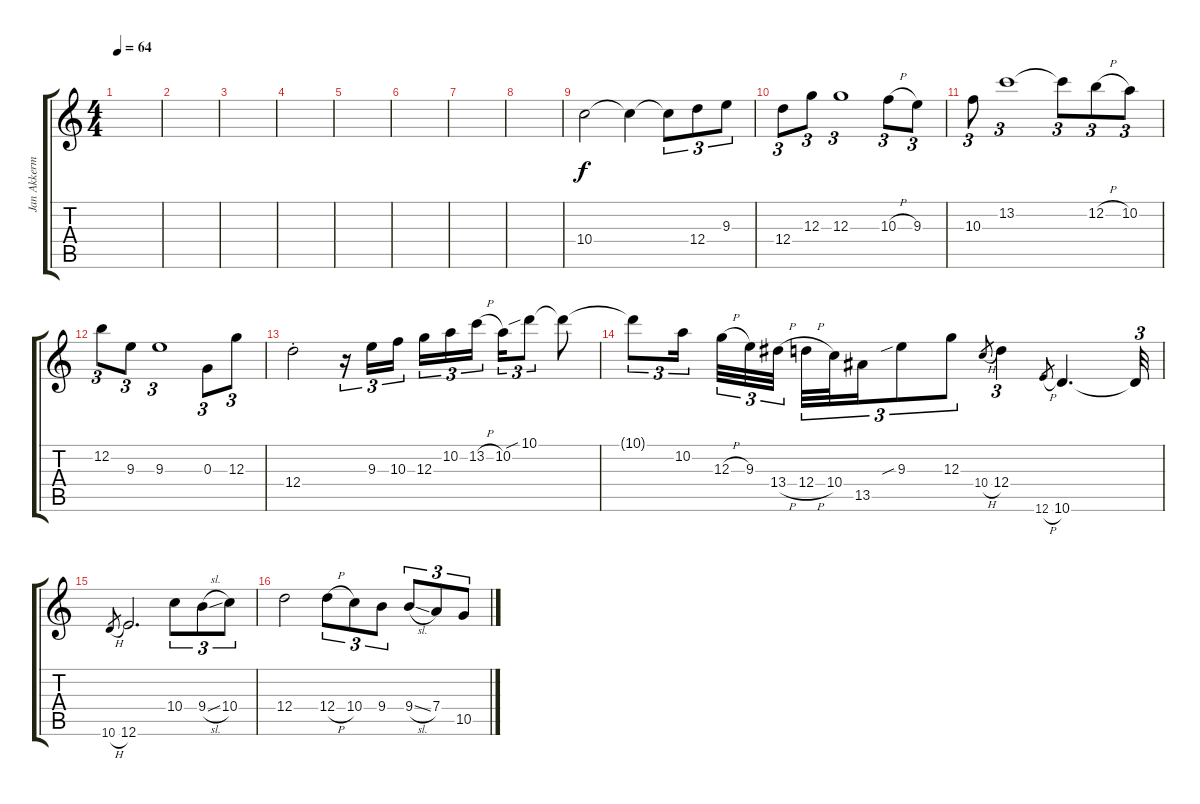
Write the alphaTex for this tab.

\track ("Jan Akkerman (clean elektrisch)" "Jan Akkerm") {instrument electricguitarclean}
\staff {score tabs}
\tuning (E4 B3 G3 D3 A2 E2) {hide}
\ts (4 4)
\tempo 64
\clef g2
\ks c
|
|
|
|
|
|
|
|
10.4.2 10.4{t}.4 10.4{t}.8{tu (3 2)} 12.4.8{tu (3 2)} 9.3.8{tu (3 2)} |
12.4.8{tu (3 2)} 12.3.8{tu (3 2)} 12.3.1{tu (3 2)} 10.3{h}.8{tu (3 2)} 9.3.8{tu (3 2)} |
10.3.8{tu (3 2)} 13.2.1{tu (3 2)} 13.2{t}.8{tu (3 2)} 12.2{h}.8{tu (3 2)} 10.2.8{tu (3 2)} |
12.2.8{tu (3 2)} 9.3.8{tu (3 2)} 9.3.1{tu (3 2)} 0.3.8{tu (3 2)} 12.3.8{tu (3 2)} |
12.4{st}.2 r.16{tu (3 2)} 9.3.16{tu (3 2)} 10.3.16{tu (3 2) beam splitsecondary} 12.3.16{tu (3 2)} 10.2.16{tu (3 2)} 13.2{h}.16{tu (3 2)} 10.2.16{tu (3 2)} 10.1{sib}.8{tu (3 2)} 10.1{t}.8 |
10.1{t}.8{tu (3 2)} 10.2.16{tu (3 2) beam splitsecondary} 12.3{h}.32{tu (3 2)} 9.3.32{tu (3 2)} 13.4{h}.32{tu (3 2) beam splitsecondary} 12.4{h}.32{tu (3 2)} 10.4.32{tu (3 2)} 13.5.16{tu (3 2)} 9.3{sib}.8{tu (3 2)} 12.3.8{tu (3 2)} 10.4{h}.8{gr} 12.4.4{tu (3 2)} 12.6{h}.8{gr} 10.6.4{d} 10.6{t}.32{tu (3 2)} |
10.6{h}.8{gr} 12.6.2{d} 10.4.8{tu (3 2)} 9.4{sl}.8{tu (3 2)} 10.4.8{tu (3 2)} |
12.4.2 12.4{h}.8{tu (3 2)} 10.4.8{tu (3 2)} 9.4.8{tu (3 2)} 9.4{sl}.8{tu (3 2)} 7.4.8{tu (3 2)} 10.5.8{tu (3 2)}
